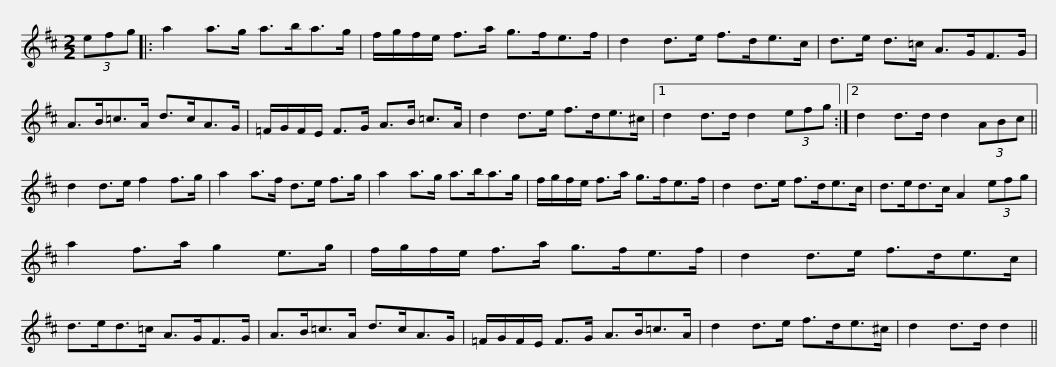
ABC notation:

X:1
L:1/8
M:2/2
I:linebreak $
K:D
V:1 treble
V:1
 (3efg |: a2 a>g a>ba>g | f/g/f/e/ f>a g>fe>f | d2 d>e f>de>c | d>e d>=c A>GF>G |$ %5
 A>B=c>A d>cA>G | =F/G/F/E/ F>G A>B =c>A | d2 d>e f>de>^c |1 d2 d>d d2 (3efg :|2$ d2 d>d d2 (3ABc || %10
 d2 d>e f2 f>g | a2 a>f d>e f>g | a2 a>g a>ba>g | f/g/f/e/ f>a g>fe>f |$ d2 d>e f>de>c | %15
 d>ed>c A2 (3efg | a2 f>a g2 e>g | f/g/f/e/ f>a g>fe>f | d2 d>e f>de>c |$ d>ed>=c A>GF>G | %20
 A>B=c>A d>cA>G | =F/G/F/E/ F>G A>B=c>A | d2 d>e f>de>^c |$ d2 d>d d2 || %24
